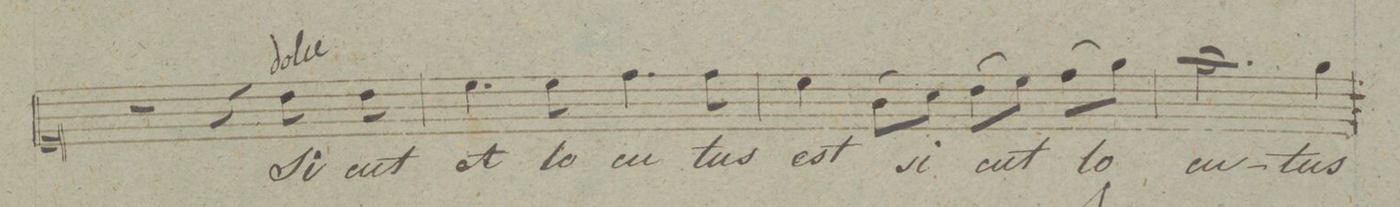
**kern	**text	**dynam
*I"Canto.	*	*
*clefC1	*	*
*k[]	*	*
*met(c|)	*	*
*M2/2	*	*
2r	.	.
4r	.	.
8b\	Si-	.
8b\	-cut	.
=103	=103	=103
4.cc\	et	.
8cc\	lo-	.
4.dd\	-cu-	.
8dd\	-tus	.
=104	=104	=104
4cc\	est	.
(8g\L	si-	.
8a\J)	.	.
(8b\L	-cut	.
8cc\J)	.	.
(8dd\L	lo-	.
8ee\J)	.	.
=105	=105	=105
2.ff\	-cu-	.
4ee\	-tus	.
=106	=106	=106
*-	*-	*-
